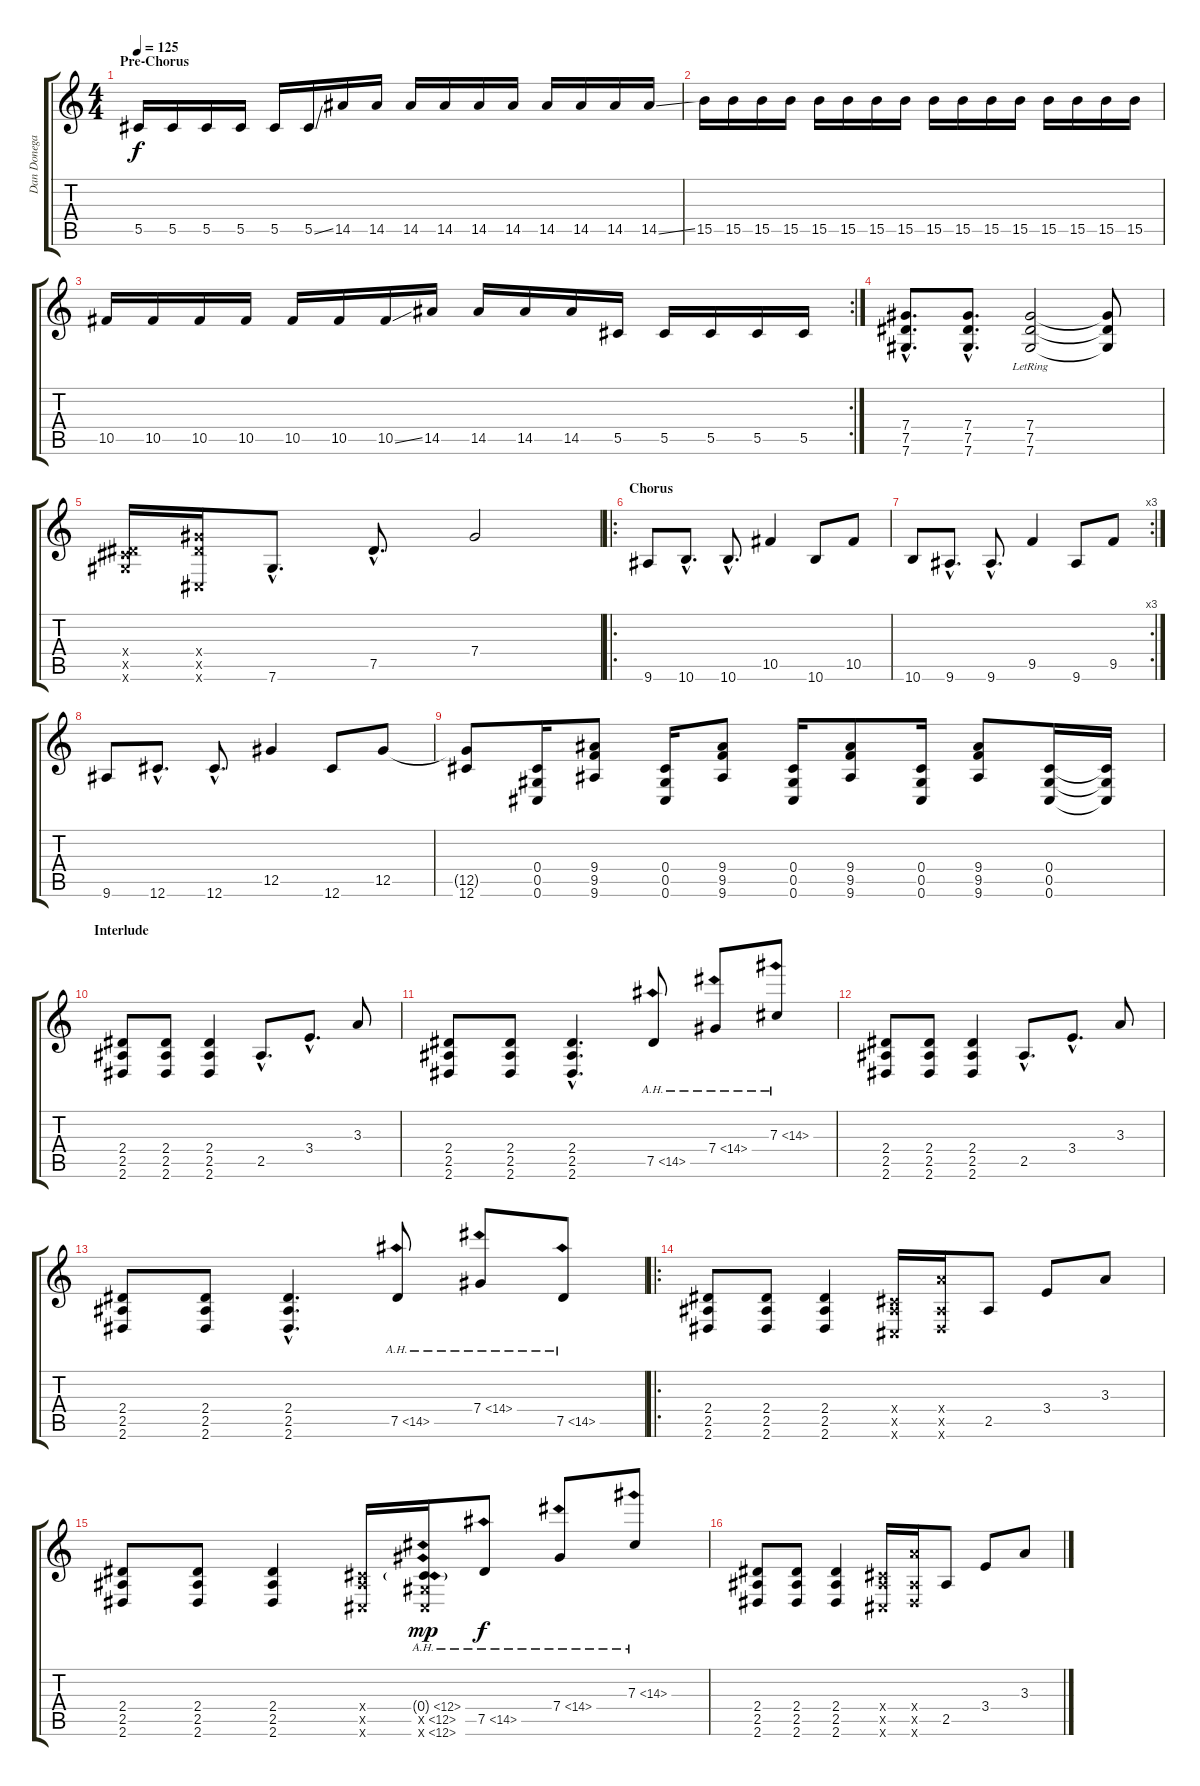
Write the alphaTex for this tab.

\track ("Dan Donegan" "Dan Donega") {instrument distortionguitar}
\staff {score tabs}
\tuning (Eb4 Bb3 Gb3 Db3 Ab2 Db2) {hide}
\ts (4 4)
\section ("" "Pre-Chorus")
\tempo 125
\clef g2
\ks c
5.5.16{dy f} 5.5.16 5.5.16 5.5.16 5.5.16 5.5{ss}.16 14.5.16 14.5.16 14.5.16 14.5.16 14.5.16 14.5.16 14.5.16 14.5.16 14.5.16 14.5{ss}.16 |
15.5.16 15.5.16 15.5.16 15.5.16 15.5.16 15.5.16 15.5.16 15.5.16 15.5.16 15.5.16 15.5.16 15.5.16 15.5.16 15.5.16 15.5.16 15.5.16 |
\rc 2
10.5.16 10.5.16 10.5.16 10.5.16 10.5.16 10.5.16 10.5{ss}.16 14.5.16 14.5.16 14.5.16 14.5.16 5.5.16 5.5.16 5.5.16 5.5.16 5.5.16 |
(7.4{hac} 7.5{hac} 7.6{hac}).8{d} (7.4{hac} 7.5{hac} 7.6{hac}).8{d} (7.4{lr} 7.5{lr} 7.6{lr}).2 (7.4{t} 7.5{t} 7.6{t}).8 |
(0.4{x} 7.5{x} 7.6{x}).16 (7.4{x} 7.5{x} 0.6{x}).16 7.6{hac}.8{d} 7.5{hac}.8{d} 7.4.2 |
\ro
\section ("" "Chorus")
9.6.8 10.6{hac}.8{d} 10.6{hac}.8{d} 10.5.4 10.6.8 10.5.8 |
\rc 3
10.6.8 9.6{hac}.8{d} 9.6{hac}.8{d} 9.5.4 9.6.8 9.5.8 |
9.6.8 12.6{hac}.8{d} 12.6{hac}.8{d} 12.5.4 12.6.8 12.5.8 |
(12.5{t} 12.6).8 (0.4 0.5 0.6).16 (9.4 9.5 9.6).8 (0.4 0.5 0.6).16 (9.4 9.5 9.6).8 (0.4 0.5 0.6).16 (9.4 9.5 9.6).8 (0.4 0.5 0.6).16 (9.4 9.5 9.6).8 (0.4 0.5 0.6).16 (0.4{t} 0.5{t} 0.6{t}).16 |
\section ("" "Interlude")
(2.4 2.5 2.6).8 (2.4 2.5 2.6).8 (2.4 2.5 2.6).4 2.5{hac}.8{d} 3.4{hac}.8{d} 3.3.8 |
(2.4 2.5 2.6).8 (2.4 2.5 2.6).8 (2.4{hac} 2.5{hac} 2.6{hac}).4{d} 7.5{ah 7}.8 7.4{ah 7}.8 7.3{ah 7}.8 |
(2.4 2.5 2.6).8 (2.4 2.5 2.6).8 (2.4 2.5 2.6).4 2.5{hac}.8{d} 3.4{hac}.8{d} 3.3.8 |
(2.4 2.5 2.6).8 (2.4 2.5 2.6).8 (2.4{hac} 2.5{hac} 2.6{hac}).4{d} 7.5{ah 7}.8 7.4{ah 7}.8 7.5{ah 7}.8 |
\ro
(2.4 2.5 2.6).8 (2.4 2.5 2.6).8 (2.4 2.5 2.6).4 (0.4{x} 2.5{x} 0.6{x}).16 (8.4{x} 2.5{x} 2.6{x}).16 2.5.8 3.4.8 3.3.8 |
(2.4 2.5 2.6).8 (2.4 2.5 2.6).8 (2.4 2.5 2.6).4 (0.4{x} 2.5{x} 0.6{x}).16 (0.4{ah 12 g} 0.5{ah 12 x} 0.6{ah 12 x}).16{dy mp} 7.5{ah 7}.8{dy f} 7.4{ah 7}.8 7.3{ah 7}.8 |
(2.4 2.5 2.6).8 (2.4 2.5 2.6).8 (2.4 2.5 2.6).4 (0.4{x} 2.5{x} 0.6{x}).16 (8.4{x} 2.5{x} 2.6{x}).16 2.5.8 3.4.8 3.3.8
